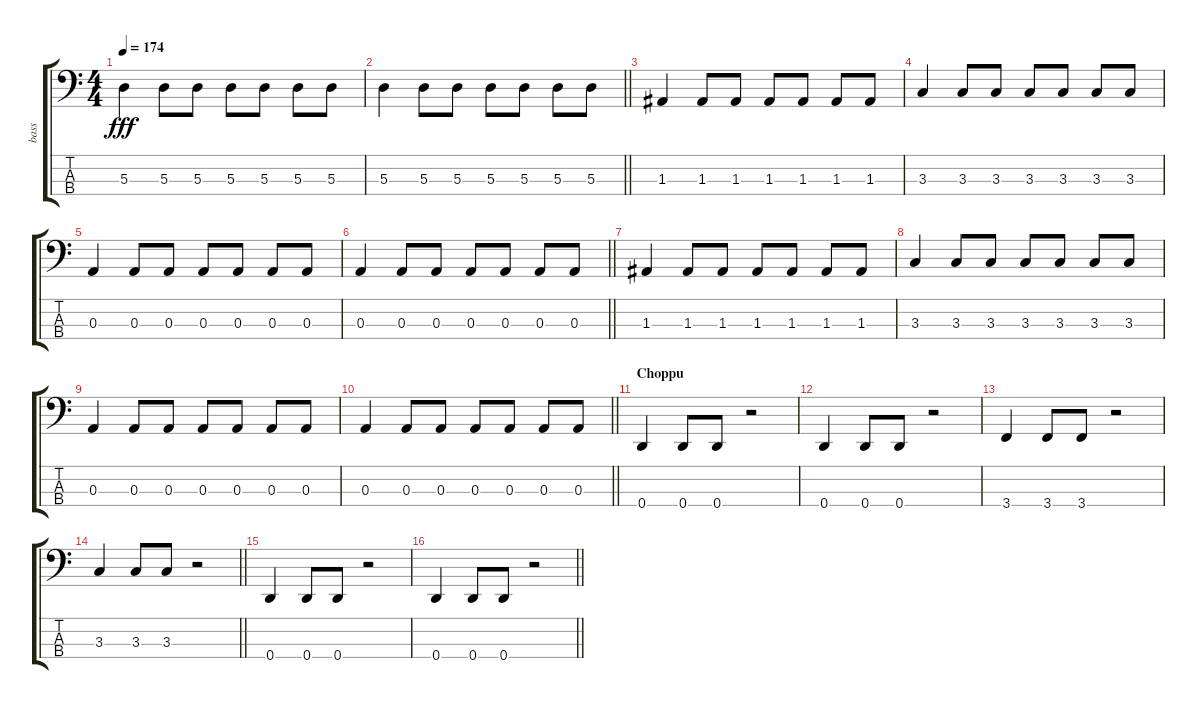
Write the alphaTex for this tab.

\track ("bass" "bass") {instrument electricbassfinger}
\staff {score tabs}
\tuning (G2 D2 A1 D1) {hide}
\ts (4 4)
\tempo 174
\clef f4
\ks c
5.3.4{dy fff} 5.3.8 5.3.8 5.3.8 5.3.8 5.3.8 5.3.8 |
\barLineRight lightlight
5.3.4 5.3.8 5.3.8 5.3.8 5.3.8 5.3.8 5.3.8 |
1.3.4 1.3.8 1.3.8 1.3.8 1.3.8 1.3.8 1.3.8 |
3.3.4 3.3.8 3.3.8 3.3.8 3.3.8 3.3.8 3.3.8 |
0.3.4 0.3.8 0.3.8 0.3.8 0.3.8 0.3.8 0.3.8 |
\barLineRight lightlight
0.3.4 0.3.8 0.3.8 0.3.8 0.3.8 0.3.8 0.3.8 |
\section ("" "")
1.3.4 1.3.8 1.3.8 1.3.8 1.3.8 1.3.8 1.3.8 |
3.3.4 3.3.8 3.3.8 3.3.8 3.3.8 3.3.8 3.3.8 |
0.3.4 0.3.8 0.3.8 0.3.8 0.3.8 0.3.8 0.3.8 |
\barLineRight lightlight
0.3.4 0.3.8 0.3.8 0.3.8 0.3.8 0.3.8 0.3.8 |
\section ("" "Choppu")
0.4.4 0.4.8 0.4.8 r.2 |
0.4.4 0.4.8 0.4.8 r.2 |
3.4.4 3.4.8 3.4.8 r.2 |
\barLineRight lightlight
3.3.4 3.3.8 3.3.8 r.2 |
0.4.4 0.4.8 0.4.8 r.2 |
\barLineRight lightlight
0.4.4 0.4.8 0.4.8 r.2
